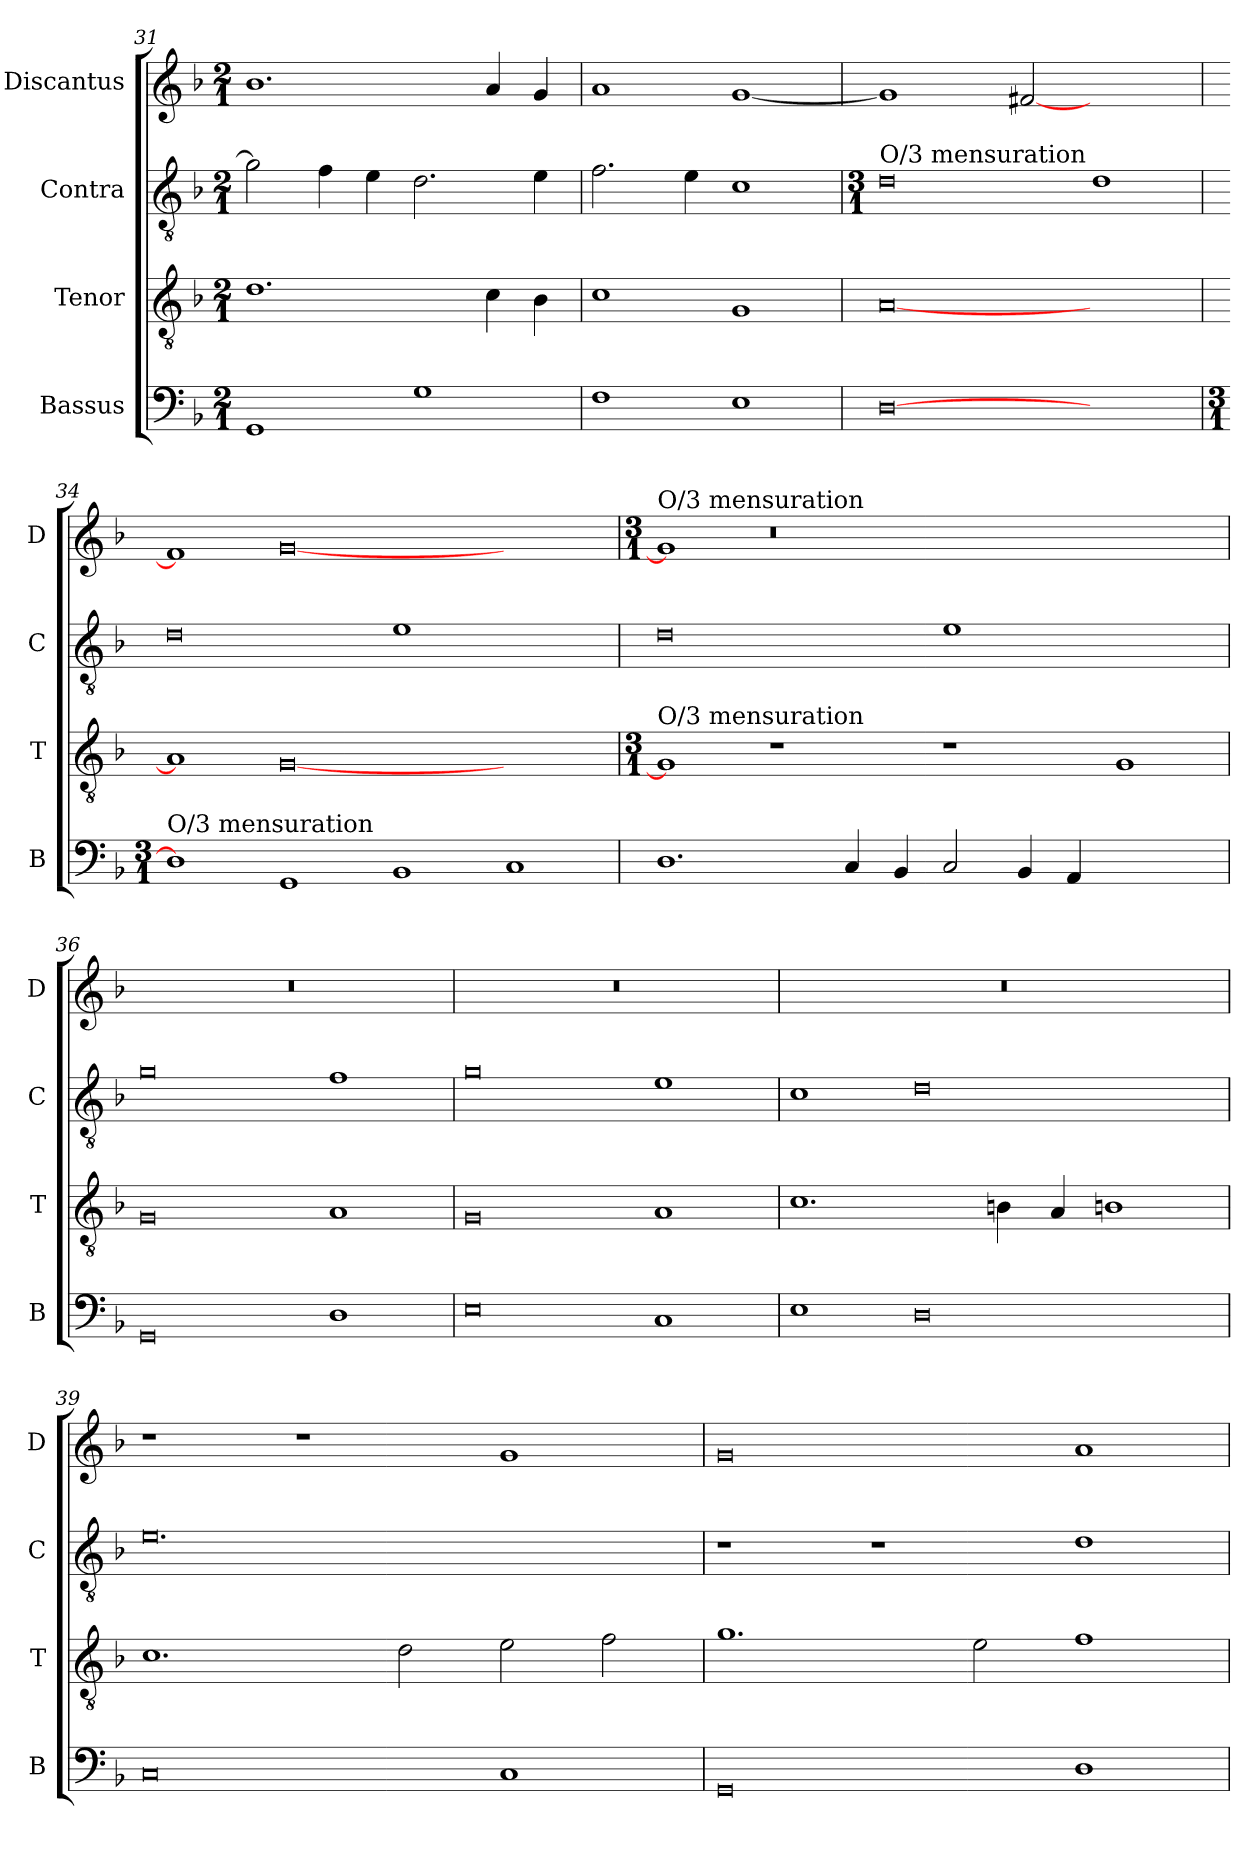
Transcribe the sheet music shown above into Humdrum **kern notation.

**kern	**kern	**kern	**kern
*part4	*part3	*part2	*part1
*staff4	*staff3	*staff2	*staff1
*I"Bassus	*I"Tenor	*I"Contra	*I"Discantus
*I'B	*I'T	*I'C	*I'D
*clefF4	*clefGv2	*clefGv2	*clefG2
*k[b-]	*k[b-]	*k[b-]	*k[b-]
*M2/1	*M2/1	*M2/1	*M2/1
=31	=31	=31	=31
1GG	1.d	2g\]	1.b-
.	.	4f\	.
.	.	4e\	.
1G	.	2.d\	.
.	4c\	.	4a/
.	4B-\	4e\	4g/
=32	=32	=32	=32
1F	1c	2.f\	1a
.	.	4e\	.
1E	1G	1c	[1g
=33	=33	=33	=33
*	*	*M3/1	*
!	!	!LO:TX:a:t=O/3 mensuration	!
!	!	!	!LO:N:vis=1
[0D	[0A	0d	1.g]
.	.	.	[2f#X
1ryy	1ryy	1d	1ryy
=34	=34	=34	=34
*M3/1	*	*	*
!LO:TX:a:t=O/3 mensuration	!	!	!
1D]	1A]	0d	1f#]
1GG	[0G	.	[0g
1BB-	.	1e	.
1C	1ryy	1ryy	1ryy
=35	=35	=35	=35
*	*M3/1	*	*M3/1
!	!	!	!LO:TX:a:t=O/3 mensuration
!	!LO:TX:a:t=O/3 mensuration	!	!
1.D	1G]	0d	1g]
.	1r	.	0.r
4C/	.	.	.
4BB-/	.	.	.
2C/	1r	1e	.
4BB-/	.	.	.
4AA/	.	.	.
1ryy	1G	1ryy	.
=36	=36	=36	=36
0GG	0G	0g	0.r
1D	1A	1f	.
=37	=37	=37	=37
0E	0G	0g	0.r
1C	1A	1e	.
=38	=38	=38	=38
1E	1.c	1c	0.r
0D	.	0d	.
.	4Bn\	.	.
.	4A/	.	.
.	1Bn	.	.
=39	=39	=39	=39
0C	1.c	0.e	1r
.	.	.	1r
.	2d\	.	.
1C	2e\	.	1g
.	2f\	.	.
=40	=40	=40	=40
0GG	1.g	1r	0g
.	.	1r	.
.	2e\	.	.
1D	1f	1d	1a
=	=	=	=
*-	*-	*-	*-
